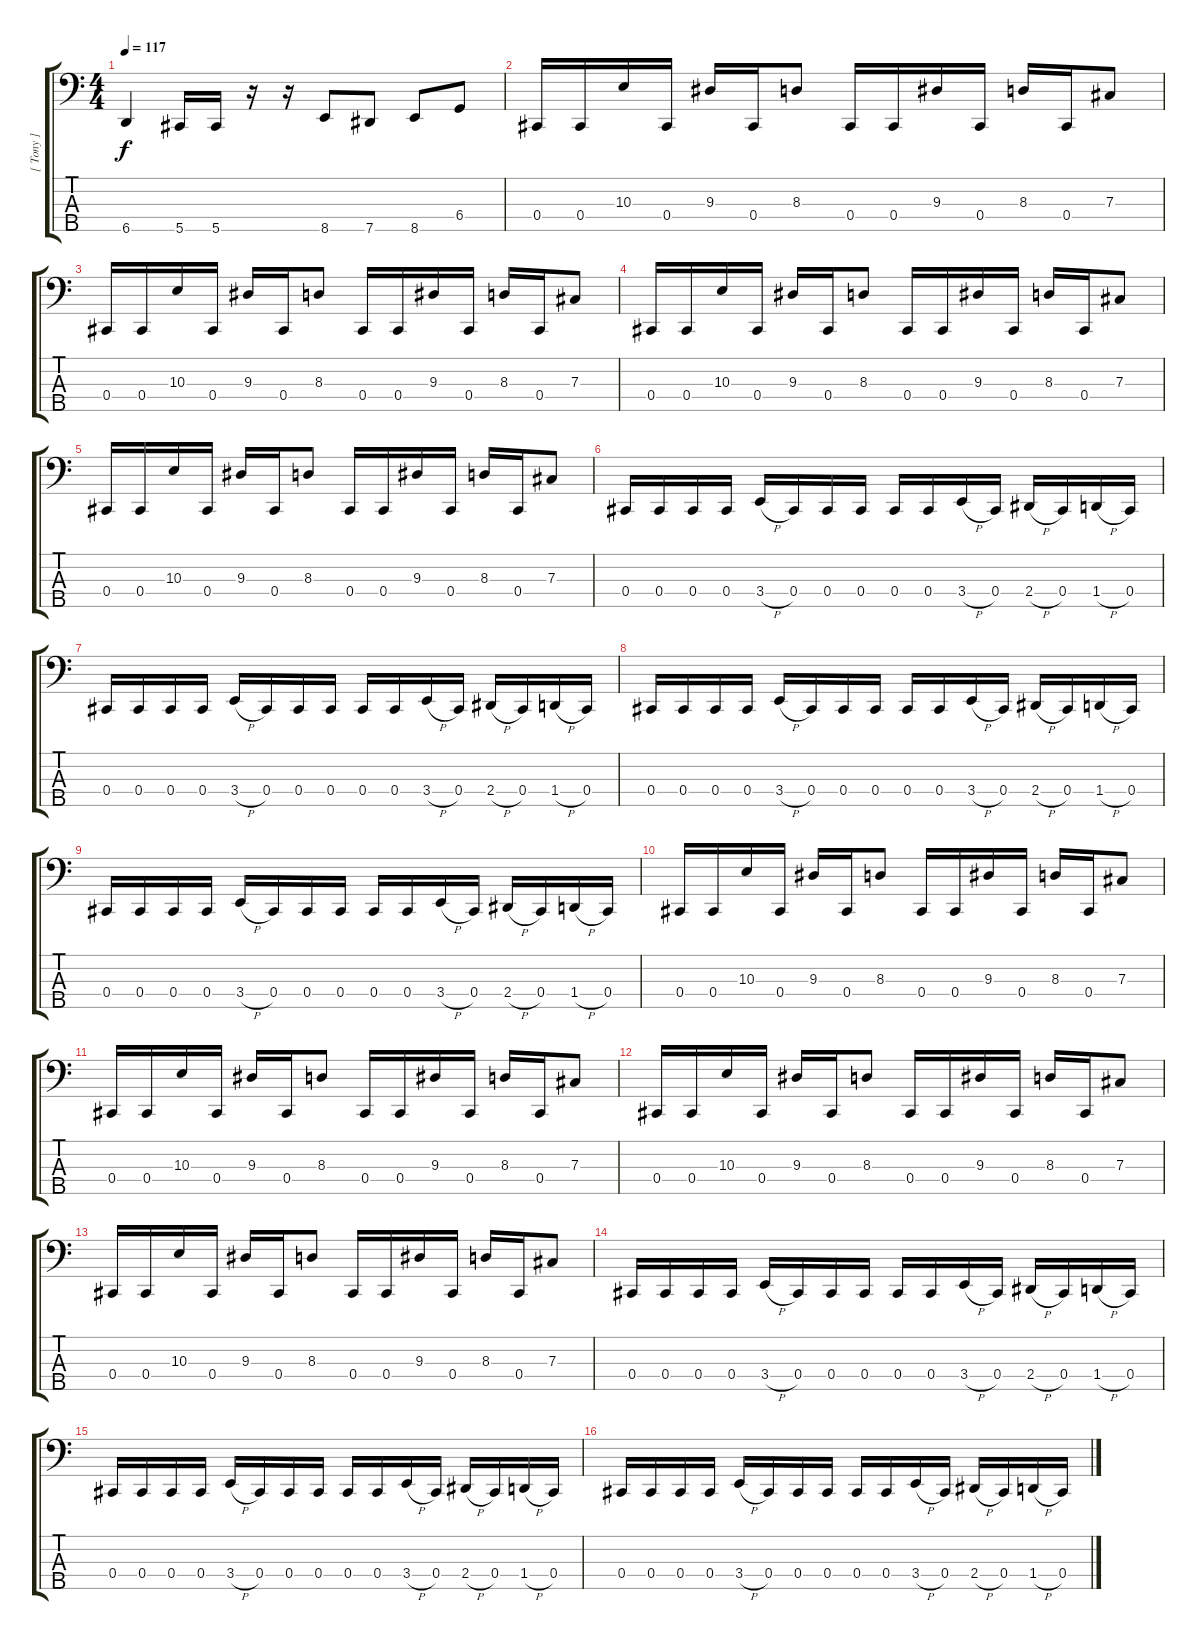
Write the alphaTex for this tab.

\track ("[ Tony ]" "[ Tony ]") {instrument electricbasspick}
\staff {score tabs}
\tuning (E2 B1 Gb1 Db1 Ab0) {hide}
\ts (4 4)
\tempo 117
\clef f4
\ks c
6.5.4{dy f} 5.5.16 5.5.16 r.16 r.16 8.5.8 7.5.8 8.5.8 6.4.8 |
0.4.16 0.4.16 10.3.16 0.4.16 9.3.16 0.4.16 8.3.8 0.4.16 0.4.16 9.3.16 0.4.16 8.3.16 0.4.16 7.3.8 |
0.4.16 0.4.16 10.3.16 0.4.16 9.3.16 0.4.16 8.3.8 0.4.16 0.4.16 9.3.16 0.4.16 8.3.16 0.4.16 7.3.8 |
0.4.16 0.4.16 10.3.16 0.4.16 9.3.16 0.4.16 8.3.8 0.4.16 0.4.16 9.3.16 0.4.16 8.3.16 0.4.16 7.3.8 |
0.4.16 0.4.16 10.3.16 0.4.16 9.3.16 0.4.16 8.3.8 0.4.16 0.4.16 9.3.16 0.4.16 8.3.16 0.4.16 7.3.8 |
0.4.16 0.4.16 0.4.16 0.4.16 3.4{h}.16 0.4.16 0.4.16 0.4.16 0.4.16 0.4.16 3.4{h}.16 0.4.16 2.4{h}.16 0.4.16 1.4{h}.16 0.4.16 |
0.4.16 0.4.16 0.4.16 0.4.16 3.4{h}.16 0.4.16 0.4.16 0.4.16 0.4.16 0.4.16 3.4{h}.16 0.4.16 2.4{h}.16 0.4.16 1.4{h}.16 0.4.16 |
0.4.16 0.4.16 0.4.16 0.4.16 3.4{h}.16 0.4.16 0.4.16 0.4.16 0.4.16 0.4.16 3.4{h}.16 0.4.16 2.4{h}.16 0.4.16 1.4{h}.16 0.4.16 |
0.4.16 0.4.16 0.4.16 0.4.16 3.4{h}.16 0.4.16 0.4.16 0.4.16 0.4.16 0.4.16 3.4{h}.16 0.4.16 2.4{h}.16 0.4.16 1.4{h}.16 0.4.16 |
0.4.16 0.4.16 10.3.16 0.4.16 9.3.16 0.4.16 8.3.8 0.4.16 0.4.16 9.3.16 0.4.16 8.3.16 0.4.16 7.3.8 |
0.4.16 0.4.16 10.3.16 0.4.16 9.3.16 0.4.16 8.3.8 0.4.16 0.4.16 9.3.16 0.4.16 8.3.16 0.4.16 7.3.8 |
0.4.16 0.4.16 10.3.16 0.4.16 9.3.16 0.4.16 8.3.8 0.4.16 0.4.16 9.3.16 0.4.16 8.3.16 0.4.16 7.3.8 |
0.4.16 0.4.16 10.3.16 0.4.16 9.3.16 0.4.16 8.3.8 0.4.16 0.4.16 9.3.16 0.4.16 8.3.16 0.4.16 7.3.8 |
0.4.16 0.4.16 0.4.16 0.4.16 3.4{h}.16 0.4.16 0.4.16 0.4.16 0.4.16 0.4.16 3.4{h}.16 0.4.16 2.4{h}.16 0.4.16 1.4{h}.16 0.4.16 |
0.4.16 0.4.16 0.4.16 0.4.16 3.4{h}.16 0.4.16 0.4.16 0.4.16 0.4.16 0.4.16 3.4{h}.16 0.4.16 2.4{h}.16 0.4.16 1.4{h}.16 0.4.16 |
0.4.16 0.4.16 0.4.16 0.4.16 3.4{h}.16 0.4.16 0.4.16 0.4.16 0.4.16 0.4.16 3.4{h}.16 0.4.16 2.4{h}.16 0.4.16 1.4{h}.16 0.4.16
